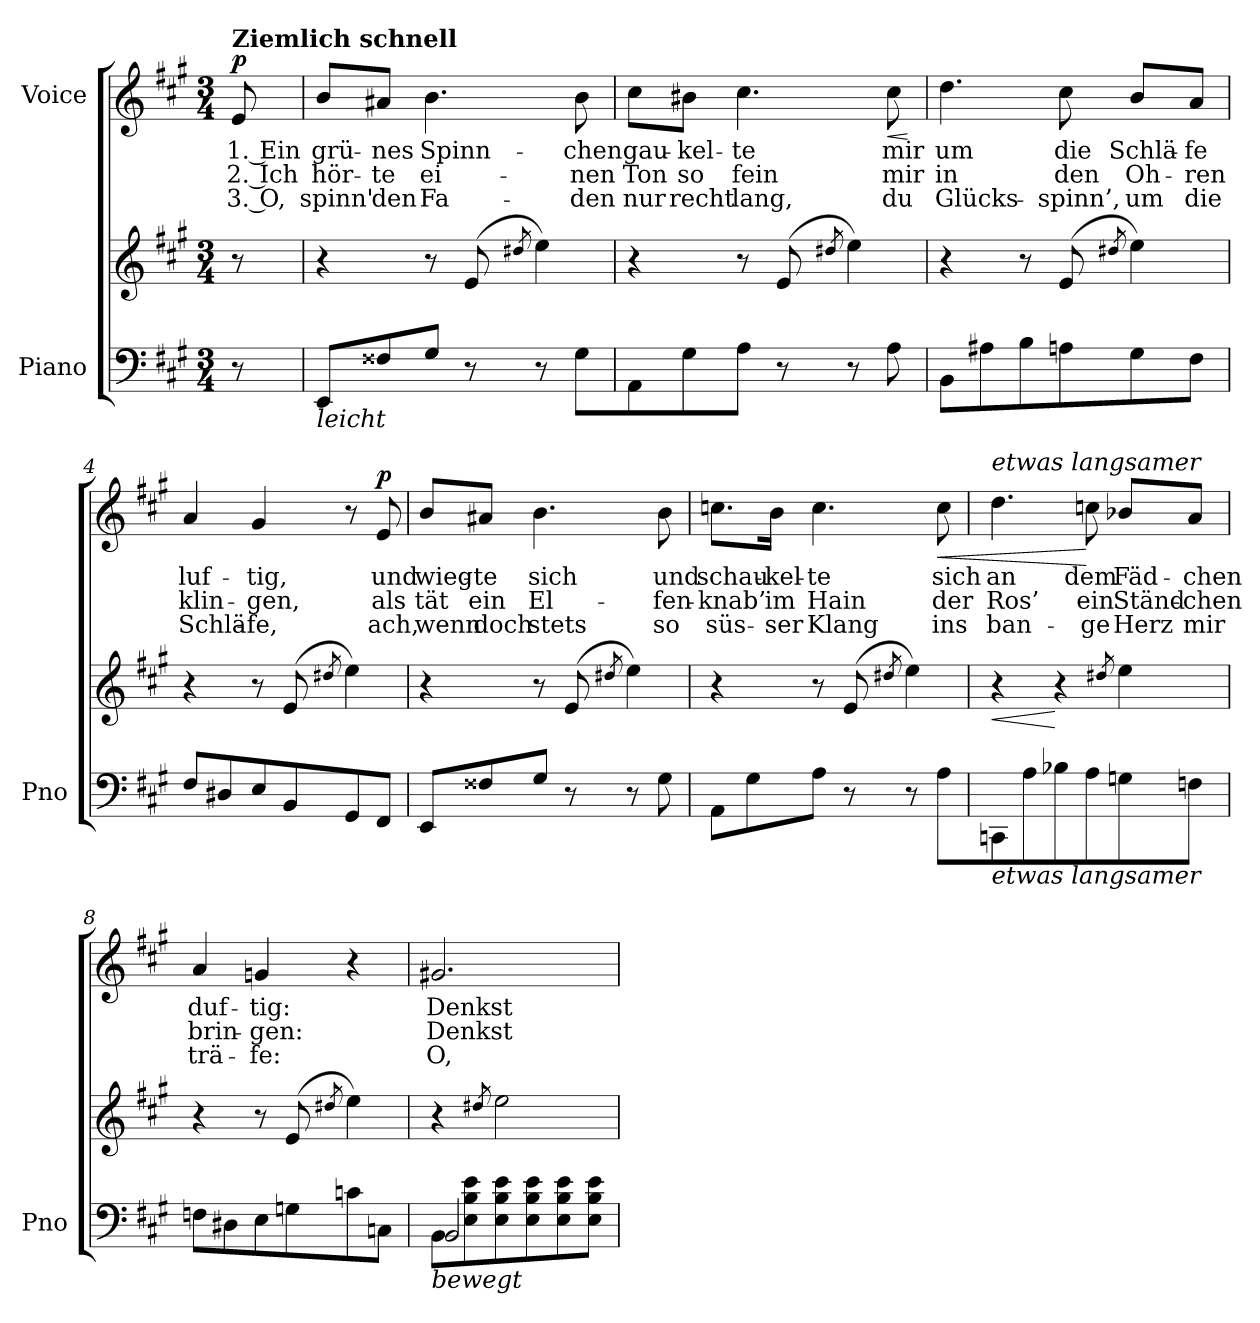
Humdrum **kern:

**kern	**kern	**dynam	**kern	**text	**text	**text	**dynam
*part2	*part2	*part2	*part1	*part1	*part1	*part1	*part1
*staff3	*staff2	*staff2/3	*staff1	*staff1	*staff1	*staff1	*staff1
*I"Piano	*	*	*I"Voice	*	*	*	*
*I'Pno	*	*	*	*	*	*	*
*clefF4	*clefG2	*	*clefG2	*	*	*	*
*k[f#c#g#]	*k[f#c#g#]	*	*k[f#c#g#]	*	*	*	*
*M3/4	*M3/4	*	*M3/4	*	*	*	*
=	=	=	=	=	=	=	=
!	!	!	!LO:TX:a:B:t=Ziemlich schnell	!	!	!	!
!	!	!	!	!LO:LY:b	!LO:LY:b	!LO:LY:b	!LO:DY:a
8r	8r	.	8e/	1. Ein	2. Ich	3. O,	p
=1	=1	=1	=1	=1	=1	=1	=1
!LO:TX:b:i:t=leicht	!	!	!	!	!	!	!
!	!	!	!	!LO:LY:b	!LO:LY:b	!LO:LY:b	!
8EE/L	4r	.	8b/L	grü-	hör-	spinn'	.
!	!	!	!	!LO:LY:b	!LO:LY:b	!LO:LY:b	!
8F##X/	.	.	8a#X/J	-nes	-te	den	.
!	!	!	!	!LO:LY:b	!LO:LY:b	!LO:LY:b	!
8G#/J	8r	.	4.b\	Spinn-	ei-	Fa-	.
8r	(8e/	.	.	.	.	.	.
.	8qdd#X/	.	.	.	.	.	.
8r	4ee\)	.	.	.	.	.	.
!	!	!	!	!LO:LY:b	!LO:LY:b	!LO:LY:b	!
8G#\L	.	.	8b\	-chen	-nen	-den	.
=2	=2	=2	=2	=2	=2	=2	=2
!	!	!	!	!LO:LY:b	!LO:LY:b	!LO:LY:b	!
8AA\	4r	.	8cc#\L	gau-	Ton	nur	.
!	!	!	!	!LO:LY:b	!LO:LY:b	!LO:LY:b	!
8G#\	.	.	8b#X\J	-kel-	so	recht	.
!	!	!	!	!LO:LY:b	!LO:LY:b	!LO:LY:b	!
8A\J	8r	.	4.cc#\	-te	fein	lang,	.
8r	(8e/	.	.	.	.	.	.
.	8qdd#X/	.	.	.	.	.	.
8r	4ee\)	.	.	.	.	.	.
!	!	!	!	!LO:LY:b	!LO:LY:b	!LO:LY:b	!LO:HP:b
8A\	.	.	8cc#\	mir	mir	du	<
.	.	.	.	.	.	.	[
!!LO:LB:g=z
=3	=3	=3	=3	=3	=3	=3	=3
!	!	!	!	!LO:LY:b	!LO:LY:b	!LO:LY:b	!
8BB\L	4r	.	4.dd\	um	in	Glücks-	.
8A#X\	.	.	.	.	.	.	.
8B\	8r	.	.	.	.	.	.
!	!	!	!	!LO:LY:b	!LO:LY:b	!LO:LY:b	!
8An\	(8e/	.	8cc#\	die	den	-spinn’,	.
.	8qdd#X/	.	.	.	.	.	.
!	!	!	!	!LO:LY:b	!LO:LY:b	!LO:LY:b	!
8G#\	4ee\)	.	8b/L	Schlä-	Oh-	um	.
!	!	!	!	!LO:LY:b	!LO:LY:b	!LO:LY:b	!
8F#\J	.	.	8a/J	-fe	-ren	die	.
=4	=4	=4	=4	=4	=4	=4	=4
!	!	!	!	!LO:LY:b	!LO:LY:b	!LO:LY:b	!
8F#/L	4r	.	4a/	luf-	klin-	Schlä-	.
8D#X/	.	.	.	.	.	.	.
!	!	!	!	!LO:LY:b	!LO:LY:b	!LO:LY:b	!
8E/	8r	.	4g#/	-tig,	-gen,	-fe,	.
8BB/	(8e/	.	.	.	.	.	.
.	8qdd#X/	.	.	.	.	.	.
8GG#/	4ee\)	.	8r	.	.	.	.
!	!	!	!	!LO:LY:b	!LO:LY:b	!LO:LY:b	!LO:DY:a
8FF#/J	.	.	8e/	und	als	ach,	p
=5	=5	=5	=5	=5	=5	=5	=5
!	!	!	!	!LO:LY:b	!LO:LY:b	!LO:LY:b	!
8EE/L	4r	.	8b/L	wieg-	tät	wenn	.
!	!	!	!	!LO:LY:b	!LO:LY:b	!LO:LY:b	!
8F##X/	.	.	8a#X/J	-te	ein	doch	.
!	!	!	!	!LO:LY:b	!LO:LY:b	!LO:LY:b	!
8G#/J	8r	.	4.b\	sich	El-	stets	.
8r	(8e/	.	.	.	.	.	.
.	8qdd#X/	.	.	.	.	.	.
8r	4ee\)	.	.	.	.	.	.
!	!	!	!	!LO:LY:b	!LO:LY:b	!LO:LY:b	!
8G#\	.	.	8b\	und	-fen-	so	.
!!LO:LB:g=z
=6	=6	=6	=6	=6	=6	=6	=6
!	!	!	!	!LO:LY:b	!LO:LY:b	!LO:LY:b	!
8AA\L	4r	.	8.ccn\L	schau-	-knab’	süs-	.
8G#\	.	.	.	.	.	.	.
!	!	!	!	!LO:LY:b	!LO:LY:b	!LO:LY:b	!
.	.	.	16b\Jk	-kel-	im	-ser	.
!	!	!	!	!LO:LY:b	!LO:LY:b	!LO:LY:b	!
8A\J	8r	.	4.cc\	-te	Hain	Klang	.
8r	(8e/	.	.	.	.	.	.
.	8qdd#X/	.	.	.	.	.	.
8r	4ee\)	.	.	.	.	.	.
!	!	!	!	!LO:LY:b	!LO:LY:b	!LO:LY:b	!LO:HP:b
8A\L	.	.	8cc\	sich	der	ins	<
=7	=7	=7	=7	=7	=7	=7	=7
!	!	!	!LO:TX:a:i:t=etwas langsamer	!	!	!	!
!LO:TX:b:i:t=etwas langsamer	!	!	!	!	!	!	!
!	!	!LO:HP:b	!	!LO:LY:b	!LO:LY:b	!LO:LY:b	!
8CCn/	4r	<	4.dd\	an	Ros’	ban-	.
8A\	.	.	.	.	.	.	.
8B-X\	4r	[	.	.	.	.	.
!	!	!	!	!LO:LY:b	!LO:LY:b	!LO:LY:b	!
8A\	.	.	8ccn\	dem	ein	-ge	[
.	8qdd#X/	.	.	.	.	.	.
!	!	!	!	!LO:LY:b	!LO:LY:b	!LO:LY:b	!
8Gn\	4ee\	.	8b-X/L	Fäd-	Ständ-	Herz	.
!	!	!	!	!LO:LY:b	!LO:LY:b	!LO:LY:b	!
8Fn\J	.	.	8a/J	-chen	-chen	mir	.
=8	=8	=8	=8	=8	=8	=8	=8
!	!	!	!	!LO:LY:b	!LO:LY:b	!LO:LY:b	!
8Fn\L	4r	.	4a/	duf-	brin-	trä-	.
8D#X\	.	.	.	.	.	.	.
!	!	!	!	!LO:LY:b	!LO:LY:b	!LO:LY:b	!
8E\	8r	.	4gn/	-tig:	-gen:	-fe:	.
8Gn\	(8e/	.	.	.	.	.	.
.	8qdd#X/	.	.	.	.	.	.
8cn\	4ee\)	.	4r	.	.	.	.
8Cn\J	.	.	.	.	.	.	.
!!LO:PB:g=z
=9	=9	=9	=9	=9	=9	=9	=9
*^	*	*	*	*	*	*	*
!LO:TX:b:i:t=bewegt	!	!	!	!	!	!	!	!
!	!	!	!	!	!LO:LY:b	!LO:LY:b	!LO:LY:b	!LO:DY:a
!	!	!	!	!	!	!	!	!LO:DY:n=1:a
8BB\L	2BB/	4r	.	2.g#X/	Denkst	Denkst	O,	mf other-dynamics
8E\ 8B\ 8e\	.	.	.	.	.	.	.	.
.	.	8qdd#X/	.	.	.	.	.	.
8E\ 8B\ 8e\	.	2ee\	.	.	.	.	.	.
8E\ 8B\ 8e\	.	.	.	.	.	.	.	.
8E\ 8B\ 8e\	4ryy	.	.	.	.	.	.	.
8E\ 8B\ 8e\J	.	.	.	.	.	.	.	.
*v	*v	*	*	*	*	*	*	*
=	=	=	=	=	=	=	=
*-	*-	*-	*-	*-	*-	*-	*-
